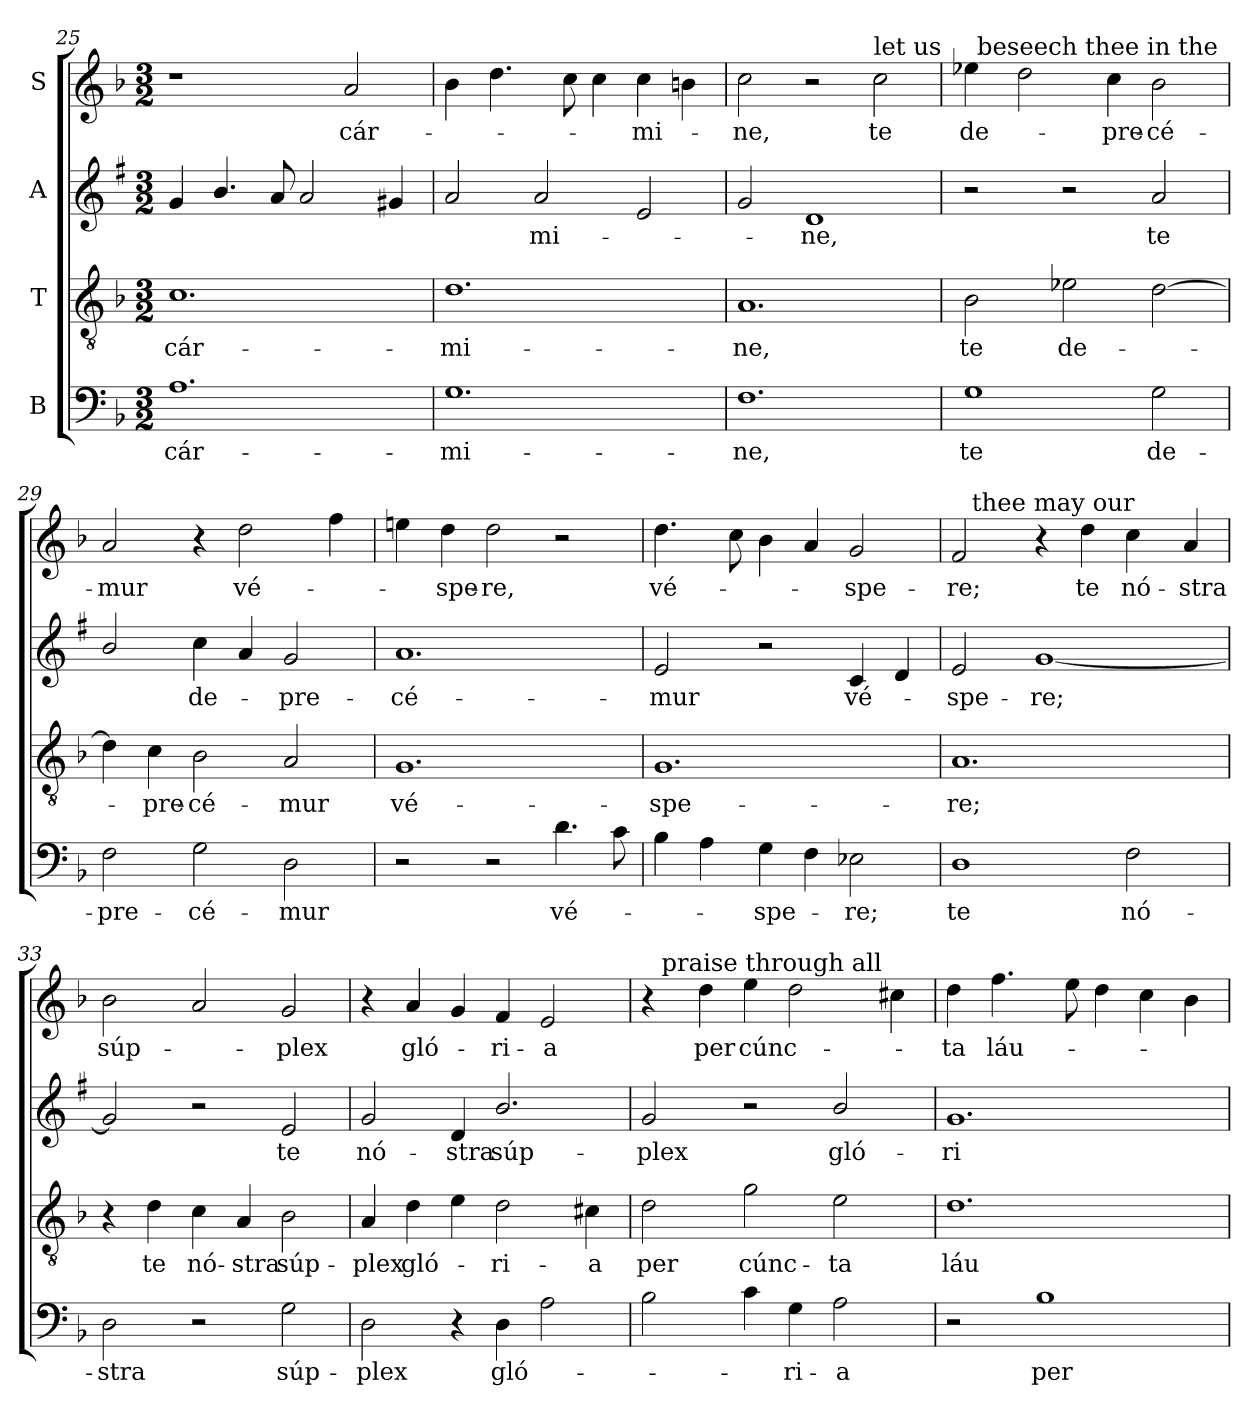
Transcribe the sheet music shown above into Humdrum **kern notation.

**kern	**text	**kern	**text	**kern	**text	**kern	**text
*part4	*part4	*part3	*part3	*part2	*part2	*part1	*part1
*staff4	*staff4	*staff3	*staff3	*staff2	*staff2	*staff1	*staff1
*I"B	*	*I"T	*	*I"A	*	*I"S	*
*clefF4	*	*clefGv2	*	*clefG2	*	*clefG2	*
*	*	*	*	*ITrd1c2	*	*	*
*k[b-]	*	*k[b-]	*	*k[b-]	*	*k[b-]	*
*F:	*	*F:	*	*F:	*	*F:	*
*M3/2	*	*M3/2	*	*M3/2	*	*M3/2	*
=25	=25	=25	=25	=25	=25	=25	=25
!	!LO:LY:b	!	!LO:LY:b	!	!	!	!
1.A	cár-	1.c	cár-	4f/	.	1r	.
.	.	.	.	4.a/	.	.	.
.	.	.	.	8g/	.	.	.
.	.	.	.	2g/	.	.	.
!	!	!	!	!	!	!	!LO:LY:b
.	.	.	.	.	.	2a/	cár-
.	.	.	.	4f#/	.	.	.
=26	=26	=26	=26	=26	=26	=26	=26
!	!LO:LY:b	!	!LO:LY:b	!	!	!	!
1.G	-mi-	1.d	-mi-	2g/	.	4b-\	.
.	.	.	.	.	.	4.dd\	.
!	!	!	!	!	!LO:LY:b	!	!
.	.	.	.	2g/	-mi-	.	.
.	.	.	.	.	.	8cc\	.
.	.	.	.	.	.	4cc\	.
!	!	!	!	!	!	!	!LO:LY:b
.	.	.	.	2d/	.	4cc\	-mi-
.	.	.	.	.	.	4b\	.
!!LO:PB:g=z
=27	=27	=27	=27	=27	=27	=27	=27
!	!LO:LY:b	!	!LO:LY:b	!	!	!	!LO:LY:b
1.F	-ne,	1.A	-ne,	2f/	.	2cc\	-ne,
!	!	!	!	!	!LO:LY:b	!	!
.	.	.	.	1c	-ne,	2r	.
!	!	!	!	!	!	!LO:TX:a:t=let us	!
!	!	!	!	!	!	!	!LO:LY:b
.	.	.	.	.	.	2cc\	te
=28	=28	=28	=28	=28	=28	=28	=28
!	!LO:LY:b	!	!LO:LY:b	!	!	!	!LO:LY:b
*	*	*	*	*	*	*^	*
1G	te	2B-\	te	2r	.	4ee-X\	32ryy	de-
!	!	!	!	!	!	!	!LO:TX:a:t=beseech thee in the	!
.	.	.	.	.	.	.	1ryy	.
.	.	.	.	.	.	2dd\	.	.
!	!	!	!LO:LY:b	!	!	!	!	!
.	.	2e-X\	de-	2r	.	.	.	.
!	!	!	!	!	!	!	!	!LO:LY:b
.	.	.	.	.	.	4cc\	.	-pre-
!	!LO:LY:b	!	!	!	!LO:LY:b	!	!	!LO:LY:b
2G\	de-	[2d\	.	2g/	te	2b-\	.	-cé-
.	.	.	.	.	.	.	4...ryy	.
=29	=29	=29	=29	=29	=29	=29	=29	=29
!	!	!	!	!	!	!LO:TX:a:t=evening;	!	!
!	!LO:LY:b	!	!	!	!	!	!	!LO:LY:b
*	*	*	*	*	*	*v	*v	*
2F\	-pre-	4d\]	.	2a/	.	2a/	-mur
!	!	!	!LO:LY:b	!	!	!	!
.	.	4c\	-pre-	.	.	.	.
!	!LO:LY:b	!	!LO:LY:b	!	!LO:LY:b	!	!
2G\	-cé-	2B-\	-cé-	4b-\	de-	4r	.
!	!	!	!	!	!	!	!LO:LY:b
.	.	.	.	4g/	.	2dd\	vé-
!	!LO:LY:b	!	!LO:LY:b	!	!LO:LY:b	!	!
2D\	-mur	2A/	-mur	2f/	-pre-	.	.
.	.	.	.	.	.	4ff\	.
=30	=30	=30	=30	=30	=30	=30	=30
!	!	!	!LO:LY:b	!	!LO:LY:b	!	!
2r	.	1.G	vé-	1.g	-cé-	4een\	.
!	!	!	!	!	!	!	!LO:LY:b
.	.	.	.	.	.	4dd\	-spe-
!	!	!	!	!	!	!	!LO:LY:b
2r	.	.	.	.	.	2dd\	-re,
!	!LO:LY:b	!	!	!	!	!	!
4.d\	vé-	.	.	.	.	2r	.
8c\	.	.	.	.	.	.	.
!!LO:LB:g=z
=31	=31	=31	=31	=31	=31	=31	=31
!	!	!	!LO:LY:b	!	!LO:LY:b	!	!LO:LY:b
4B-\	.	1.G	-spe-	2d/	-mur	4.dd\	vé-
4A\	.	.	.	.	.	.	.
.	.	.	.	.	.	8cc\	.
!	!LO:LY:b	!	!	!	!	!	!
4G\	-spe-	.	.	2r	.	4b-\	.
4F\	.	.	.	.	.	4a/	.
!	!LO:LY:b	!	!	!	!LO:LY:b	!	!LO:LY:b
2E-\	-re;	.	.	4B-/	vé-	2g/	-spe-
.	.	.	.	4c/	.	.	.
=32	=32	=32	=32	=32	=32	=32	=32
!	!LO:LY:b	!	!LO:LY:b	!	!LO:LY:b	!	!LO:LY:b
*	*	*	*	*	*	*^	*
1D	te	1.A	-re;	2d/	-spe-	2f/	16ryy	-re;
!	!	!	!	!	!	!	!LO:TX:a:t=thee may our	!
.	.	.	.	.	.	.	1ryy	.
!	!	!	!	!	!LO:LY:b	!	!	!
.	.	.	.	[1f	-re;	4r	.	.
!	!	!	!	!	!	!	!	!LO:LY:b
.	.	.	.	.	.	4dd\	.	te
!	!LO:LY:b	!	!	!	!	!	!	!LO:LY:b
2F\	nó-	.	.	.	.	4cc\	.	nó-
.	.	.	.	.	.	.	4..ryy	.
!	!	!	!	!	!	!	!	!LO:LY:b
.	.	.	.	.	.	4a/	.	-stra
=33	=33	=33	=33	=33	=33	=33	=33	=33
!	!	!	!	!	!	!LO:TX:a:t=suppliant glory	!	!
!	!LO:LY:b	!	!	!	!	!	!	!LO:LY:b
*	*	*	*	*	*	*v	*v	*
2D\	-stra	4r	.	2f/]	.	2b-\	súp-
!	!	!	!LO:LY:b	!	!	!	!
.	.	4d\	te	.	.	.	.
!	!	!	!LO:LY:b	!	!	!	!
2r	.	4c\	nó-	2r	.	2a/	.
!	!	!	!LO:LY:b	!	!	!	!
.	.	4A/	-stra	.	.	.	.
!	!LO:LY:b	!	!LO:LY:b	!	!LO:LY:b	!	!LO:LY:b
2G\	súp-	2B-\	súp-	2d/	te	2g/	-plex
=34	=34	=34	=34	=34	=34	=34	=34
!	!LO:LY:b	!	!LO:LY:b	!	!LO:LY:b	!	!
2D\	-plex	4A/	-plex	2f/	nó-	4r	.
!	!	!	!LO:LY:b	!	!	!	!LO:LY:b
.	.	4d\	gló-	.	.	4a/	gló-
!	!	!	!	!	!LO:LY:b	!	!
4r	.	4e\	.	4c/	-stra	4g/	.
!	!LO:LY:b	!	!LO:LY:b	!	!LO:LY:b	!	!LO:LY:b
4D\	gló-	2d\	-ri-	2.a/	súp-	4f/	-ri-
!	!	!	!	!	!	!	!LO:LY:b
2A\	.	.	.	.	.	2e/	-a
!	!	!	!LO:LY:b	!	!	!	!
.	.	4c#\	-a	.	.	.	.
!!LO:PB:g=z
=35	=35	=35	=35	=35	=35	=35	=35
!	!	!	!LO:LY:b	!	!LO:LY:b	!	!
*	*	*	*	*	*	*^	*
2B-\	.	2d\	per	2f/	-plex	4r	16ryy	.
!	!	!	!	!	!	!	!LO:TX:a:t=praise through all	!
.	.	.	.	.	.	.	1ryy	.
!	!	!	!	!	!	!	!	!LO:LY:b
.	.	.	.	.	.	4dd\	.	per
!	!	!	!LO:LY:b	!	!	!	!	!LO:LY:b
4c\	.	2g\	cúnc-	2r	.	4ee\	.	cúnc-
!	!LO:LY:b	!	!	!	!	!	!	!
4G\	-ri-	.	.	.	.	2dd\	.	.
!	!LO:LY:b	!	!LO:LY:b	!	!LO:LY:b	!	!	!
2A\	-a	2e\	-ta	2a/	gló-	.	.	.
.	.	.	.	.	.	.	4..ryy	.
.	.	.	.	.	.	4cc#\	.	.
=36	=36	=36	=36	=36	=36	=36	=36	=36
!	!	!	!	!	!	!LO:TX:a:t=ages.	!	!
!	!	!	!LO:LY:b	!	!LO:LY:b	!	!	!LO:LY:b
*	*	*	*	*	*	*v	*v	*
2r	.	1.d	láu-	1.f	-ri-	4dd\	-ta
!	!	!	!	!	!	!	!LO:LY:b
.	.	.	.	.	.	4.ff\	láu-
!	!LO:LY:b	!	!	!	!	!	!
1B-	per	.	.	.	.	.	.
.	.	.	.	.	.	8ee\	.
.	.	.	.	.	.	4dd\	.
.	.	.	.	.	.	4cc\	.
.	.	.	.	.	.	4b-\	.
=	=	=	=	=	=	=	=
*-	*-	*-	*-	*-	*-	*-	*-
